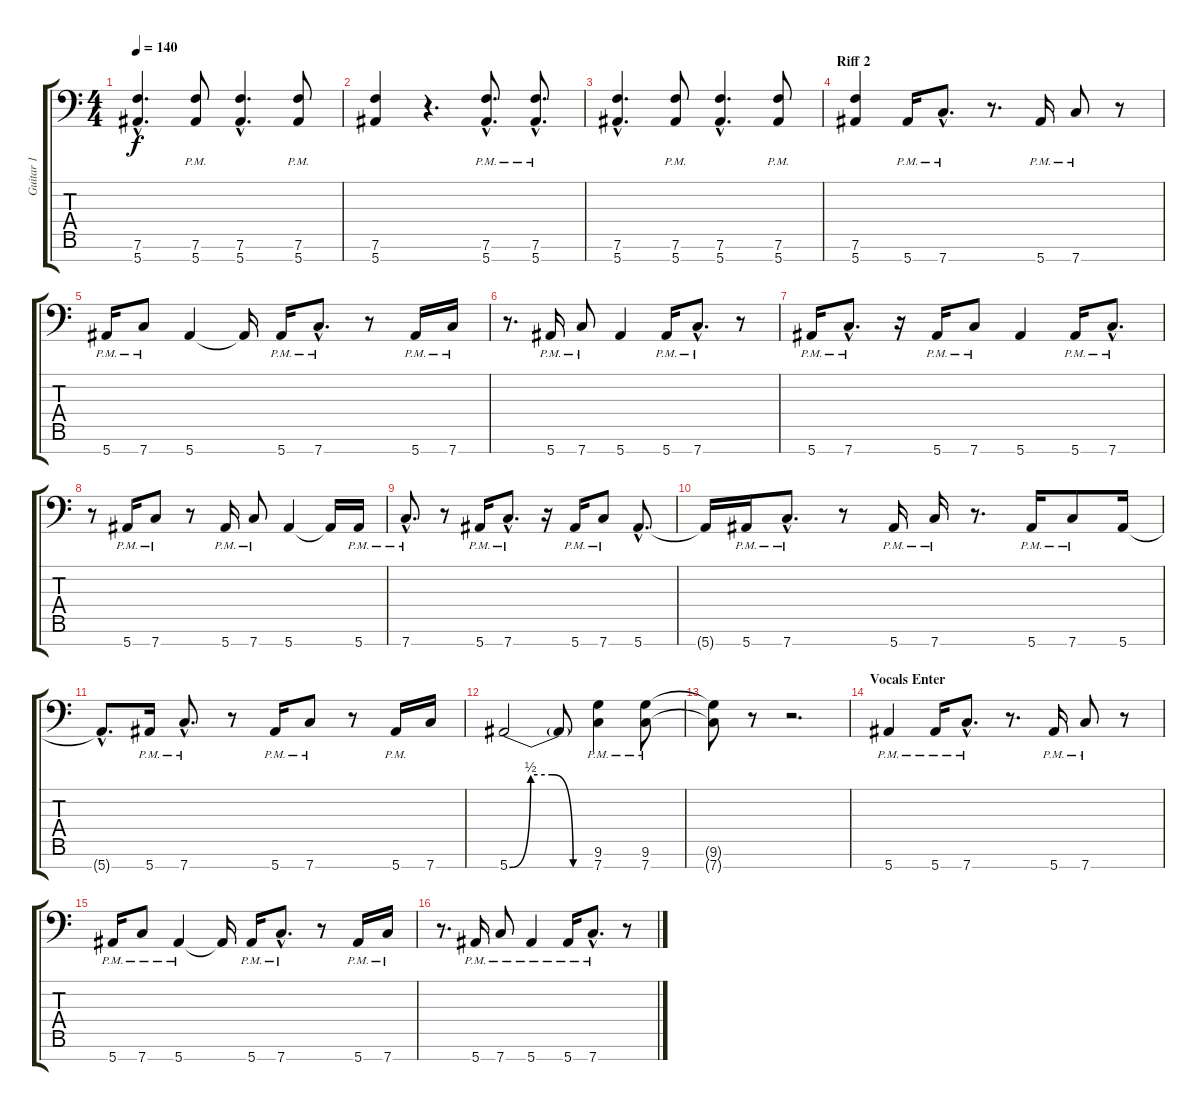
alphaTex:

\track ("Guitar 1" "Guitar 1") {instrument distortionguitar}
\staff {score tabs}
\tuning (Bb3 Gb3 Db3 Ab2 Eb2 Bb1 F1) {hide}
\ts (4 4)
\tempo 140
\clef f4
\ks c
(7.6{hac} 5.7{hac}).4{d dy f} (7.6{pm} 5.7{pm}).8 (7.6{hac} 5.7{hac}).4{d} (7.6{pm} 5.7{pm}).8 |
(7.6 5.7).4 r.4{d} (7.6{hac pm} 5.7{hac pm}).8{d} (7.6{hac pm} 5.7{hac pm}).8{d} |
(7.6{hac} 5.7{hac}).4{d} (7.6{pm} 5.7{pm}).8 (7.6{hac} 5.7{hac}).4{d} (7.6{pm} 5.7{pm}).8 |
\section ("" "Riff 2")
(7.6 5.7).4 5.7{pm}.16 7.7{hac pm}.8{d} r.8{d} 5.7{pm}.16 7.7{pm}.8 r.8 |
5.7{pm}.16 7.7{pm}.8 5.7.4 5.7{t}.16 5.7{pm}.16 7.7{hac pm}.8{d} r.8 5.7{pm}.16 7.7{pm}.16 |
r.8{d} 5.7{pm}.16 7.7{pm}.8 5.7.4 5.7{pm}.16 7.7{hac pm}.8{d} r.8 |
5.7{pm}.16 7.7{hac pm}.8{d} r.16 5.7{pm}.16 7.7{pm}.8 5.7.4 5.7{pm}.16 7.7{hac pm}.8{d} |
r.8 5.7{pm}.16 7.7{pm}.8 r.8 5.7{pm}.16 7.7{pm}.8 5.7.4 5.7{t}.16 5.7{pm}.16 |
7.7{hac pm}.8{d} r.8 5.7{pm}.16 7.7{hac pm}.8{d} r.16 5.7{pm}.16 7.7{pm}.8 5.7{hac}.8{d} |
5.7{t}.16 5.7{pm}.16 7.7{hac pm}.8{d} r.8 5.7{pm}.16 7.7{pm}.16 r.8{d} 5.7{pm}.16 7.7{pm}.8 5.7.16 |
5.7{hac t}.8{d} 5.7{pm}.16 7.7{hac pm}.8{d} r.8 5.7{pm}.16 7.7{pm}.8 r.8 5.7{pm}.16 7.7.16 |
5.7{be (custom 0 0 15 2 30 2 45 0 60 0)}.2 5.7{t}.8 (9.6{pm} 7.7{pm}).4 (9.6{pm} 7.7{pm}).8 |
(9.6{t} 7.7{t}).8 r.8 r.2{d} |
\section ("" "Vocals Enter")
5.7{pm}.4 5.7{pm}.16 7.7{hac pm}.8{d} r.8{d} 5.7{pm}.16 7.7{pm}.8 r.8 |
5.7{pm}.16 7.7{pm}.8 5.7{pm}.4 5.7{t}.16 5.7{pm}.16 7.7{hac pm}.8{d} r.8 5.7{pm}.16 7.7{pm}.16 |
r.8{d} 5.7{pm}.16 7.7{pm}.8 5.7{pm}.4 5.7{pm}.16 7.7{hac pm}.8{d} r.8
